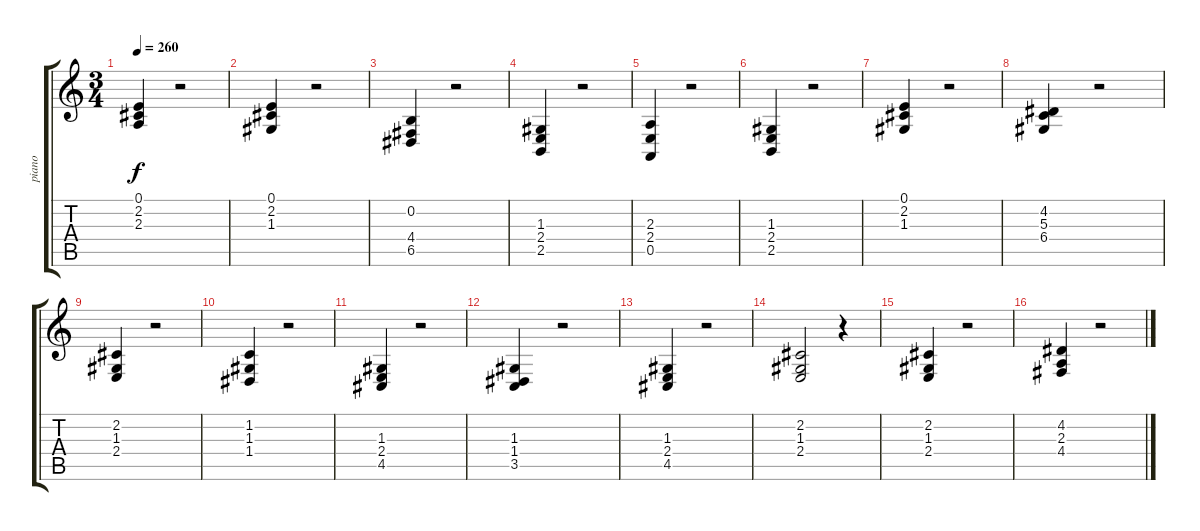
\track ("piano" "piano") {instrument electricgrandpiano}
\staff {score tabs}
\tuning (E4 B3 G3 D3 A2 E2) {hide}
\ts (3 4)
\tempo 260
\clef g2
\ks c
(0.1 2.2 2.3).4{dy f} r.2 |
(0.1 2.2 1.3).4 r.2 |
(0.2 4.4 6.5).4 r.2 |
(1.3 2.4 2.5).4 r.2 |
(2.3 2.4 0.5).4 r.2 |
(1.3 2.4 2.5).4 r.2 |
(0.1 2.2 1.3).4 r.2 |
(4.2 5.3 6.4).4 r.2 |
(2.2 1.3 2.4).4 r.2 |
(1.2 1.3 1.4).4 r.2 |
(1.3 2.4 4.5).4 r.2 |
(1.3 1.4 3.5).4 r.2 |
(1.3 2.4 4.5).4 r.2 |
(2.2 1.3 2.4).2 r.4 |
(2.2 1.3 2.4).4 r.2 |
(4.2 2.3 4.4).4 r.2
